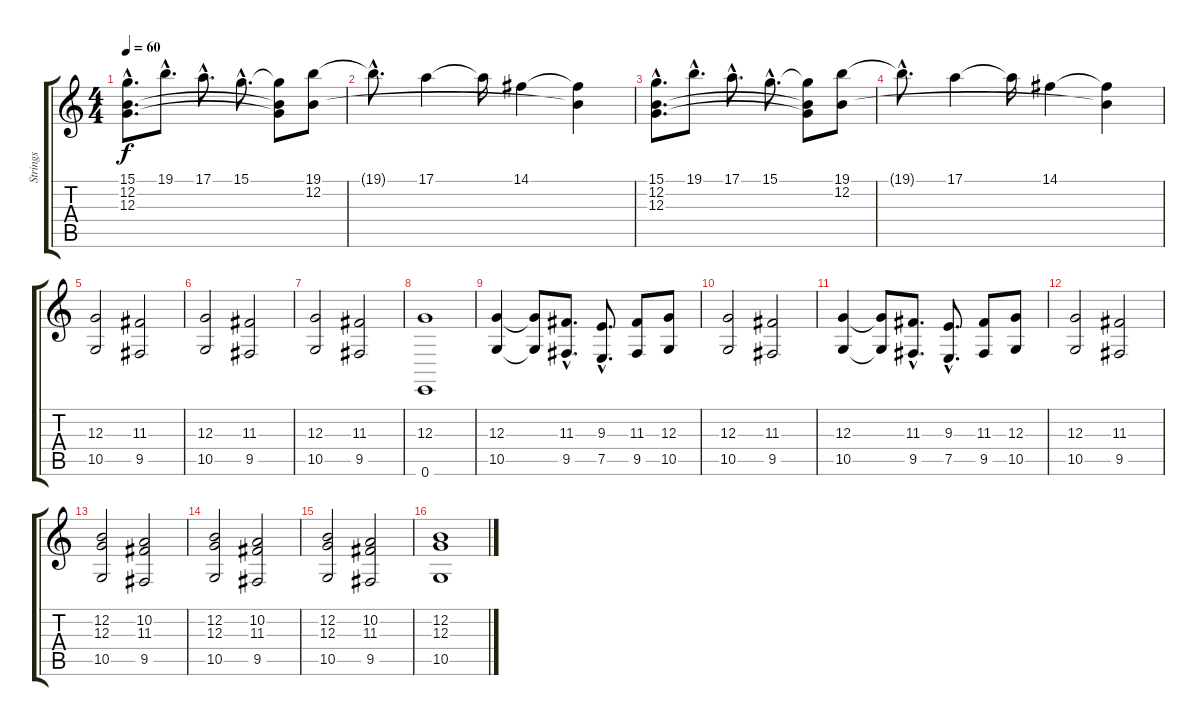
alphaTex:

\track ("Strings" "Strings") {instrument synthstrings1}
\staff {score tabs}
\tuning (E4 B3 G3 D3 A2 E2) {hide}
\ts (4 4)
\tempo 60
\clef g2
\ks c
(15.1{hac} 12.2{hac} 12.3{hac}).8{d dy f volume 9 instrument synthstrings1} 19.1{hac}.8{d} 17.1{hac}.8{d} 15.1{hac}.8{d} (15.1{t} 12.2{t} 12.3{t}).8 (19.1 12.2).8 |
19.1{hac t}.8{d volume 9} 17.1.4 17.1{t}.16 14.1.4 (14.1{t} 12.2{t}).4 |
(15.1{hac} 12.2{hac} 12.3{hac}).8{d volume 9} 19.1{hac}.8{d} 17.1{hac}.8{d} 15.1{hac}.8{d} (15.1{t} 12.2{t} 12.3{t}).8 (19.1 12.2).8 |
19.1{hac t}.8{d volume 9} 17.1.4 17.1{t}.16 14.1.4 (14.1{t} 12.2{t}).4 |
(12.3 10.5).2{volume 9} (11.3 9.5).2 |
(12.3 10.5).2{volume 9} (11.3 9.5).2 |
(12.3 10.5).2{volume 9} (11.3 9.5).2 |
(12.3 0.6).1{volume 9} |
(12.3 10.5).4{volume 9} (12.3{t} 10.5{t}).8 (11.3{hac} 9.5{hac}).8{d} (9.3{hac} 7.5{hac}).8{d} (11.3 9.5).8 (12.3 10.5).8 |
(12.3 10.5).2{volume 9} (11.3 9.5).2 |
(12.3 10.5).4{volume 9} (12.3{t} 10.5{t}).8 (11.3{hac} 9.5{hac}).8{d} (9.3{hac} 7.5{hac}).8{d} (11.3 9.5).8 (12.3 10.5).8 |
(12.3 10.5).2{volume 9} (11.3 9.5).2 |
(12.2 12.3 10.5).2{volume 9} (10.2 11.3 9.5).2 |
(12.2 12.3 10.5).2{volume 9} (10.2 11.3 9.5).2 |
(12.2 12.3 10.5).2{volume 9} (10.2 11.3 9.5).2 |
(12.2 12.3 10.5).1{volume 9}
